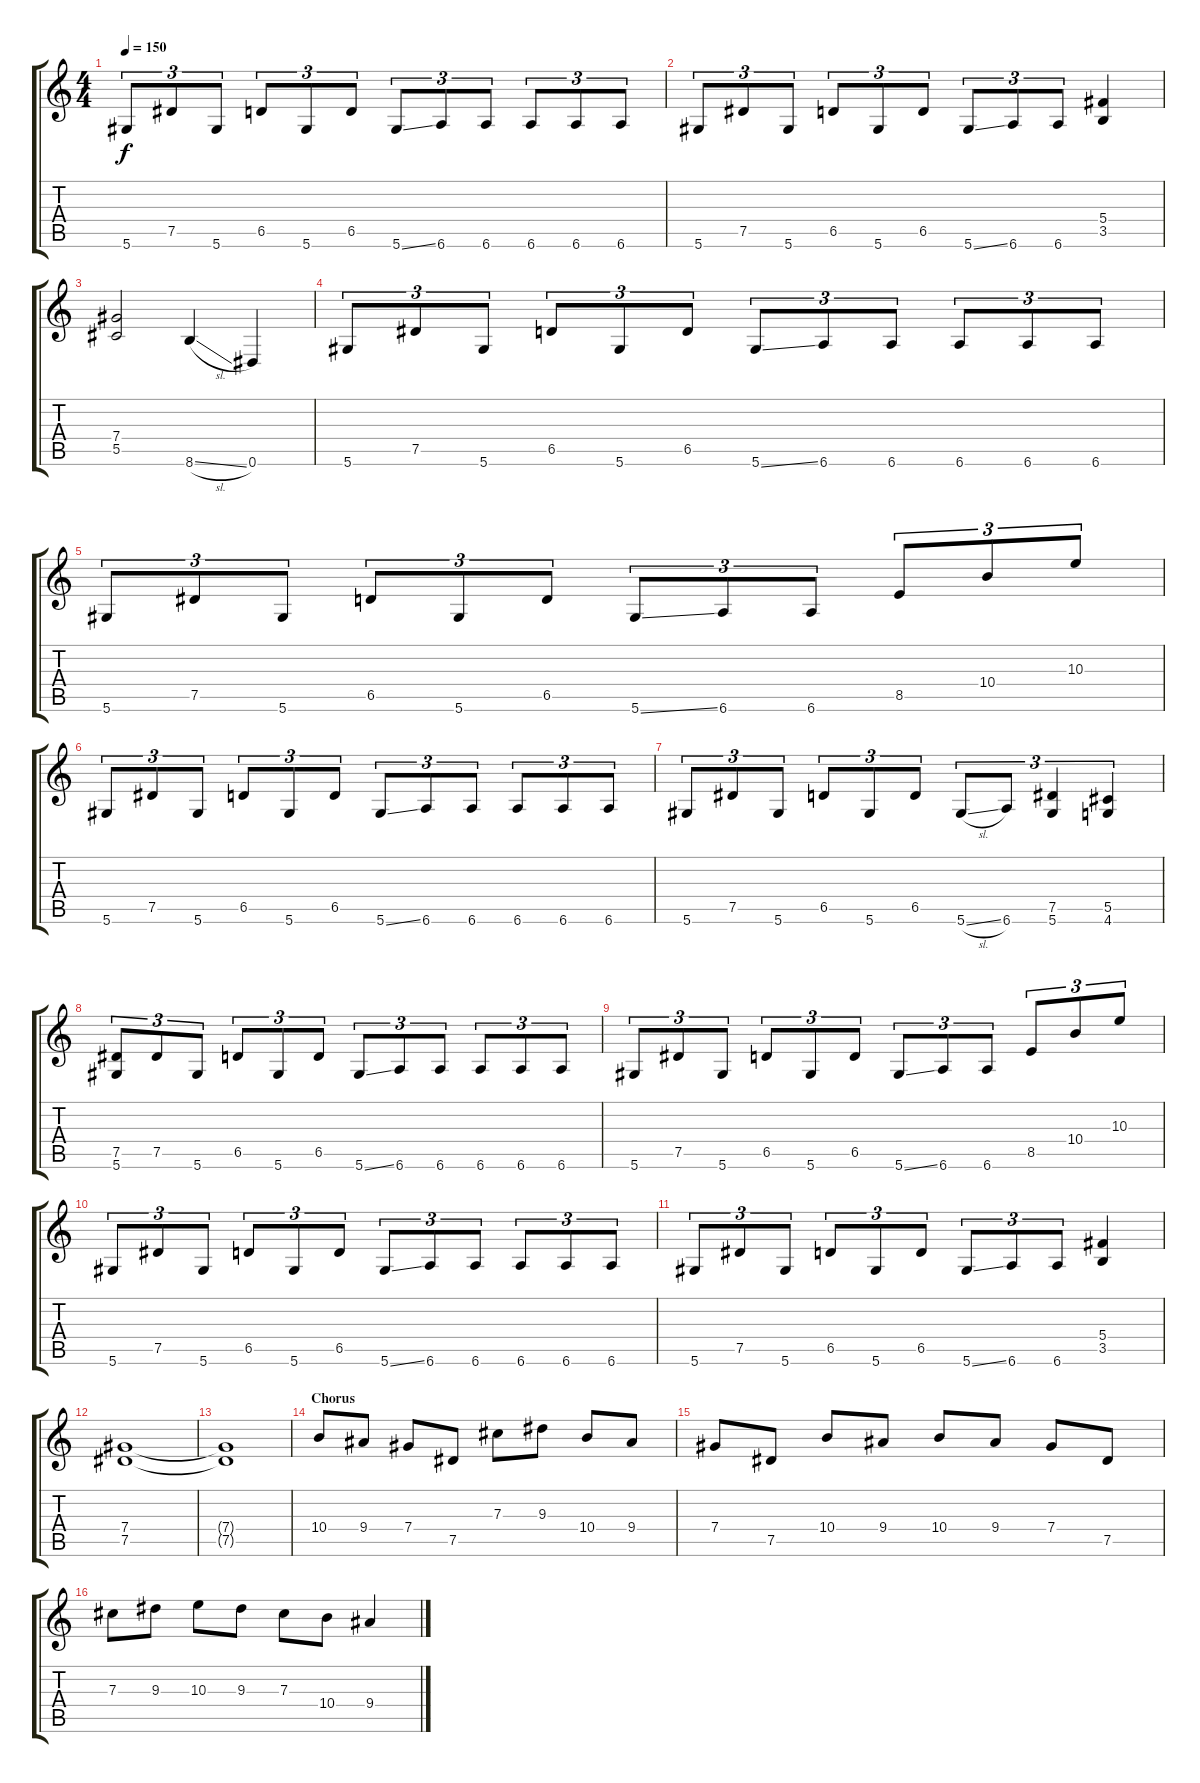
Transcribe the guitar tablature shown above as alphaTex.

\track "" {instrument distortionguitar}
\staff {score tabs}
\tuning (Eb4 Bb3 Gb3 Db3 Ab2 Eb2) {hide}
\ts (4 4)
\tempo 150
\clef g2
\ks c
5.6.8{tu (3 2) dy f} 7.5.8{tu (3 2)} 5.6.8{tu (3 2)} 6.5.8{tu (3 2)} 5.6.8{tu (3 2)} 6.5.8{tu (3 2)} 5.6{ss}.8{tu (3 2)} 6.6.8{tu (3 2)} 6.6.8{tu (3 2)} 6.6.8{tu (3 2)} 6.6.8{tu (3 2)} 6.6.8{tu (3 2)} |
5.6.8{tu (3 2)} 7.5.8{tu (3 2)} 5.6.8{tu (3 2)} 6.5.8{tu (3 2)} 5.6.8{tu (3 2)} 6.5.8{tu (3 2)} 5.6{ss}.8{tu (3 2)} 6.6.8{tu (3 2)} 6.6.8{tu (3 2)} (5.4 3.5).4 |
(7.4 5.5).2 8.6{sl}.4 0.6.4 |
5.6.8{tu (3 2)} 7.5.8{tu (3 2)} 5.6.8{tu (3 2)} 6.5.8{tu (3 2)} 5.6.8{tu (3 2)} 6.5.8{tu (3 2)} 5.6{ss}.8{tu (3 2)} 6.6.8{tu (3 2)} 6.6.8{tu (3 2)} 6.6.8{tu (3 2)} 6.6.8{tu (3 2)} 6.6.8{tu (3 2)} |
5.6.8{tu (3 2)} 7.5.8{tu (3 2)} 5.6.8{tu (3 2)} 6.5.8{tu (3 2)} 5.6.8{tu (3 2)} 6.5.8{tu (3 2)} 5.6{ss}.8{tu (3 2)} 6.6.8{tu (3 2)} 6.6.8{tu (3 2)} 8.5.8{tu (3 2)} 10.4.8{tu (3 2)} 10.3.8{tu (3 2)} |
5.6.8{tu (3 2)} 7.5.8{tu (3 2)} 5.6.8{tu (3 2)} 6.5.8{tu (3 2)} 5.6.8{tu (3 2)} 6.5.8{tu (3 2)} 5.6{ss}.8{tu (3 2)} 6.6.8{tu (3 2)} 6.6.8{tu (3 2)} 6.6.8{tu (3 2)} 6.6.8{tu (3 2)} 6.6.8{tu (3 2)} |
5.6.8{tu (3 2)} 7.5.8{tu (3 2)} 5.6.8{tu (3 2)} 6.5.8{tu (3 2)} 5.6.8{tu (3 2)} 6.5.8{tu (3 2)} 5.6{sl}.8{tu (3 2)} 6.6.8{tu (3 2)} (7.5 5.6).4{tu (3 2)} (5.5 4.6).4{tu (3 2)} |
(7.5 5.6).8{tu (3 2)} 7.5.8{tu (3 2)} 5.6.8{tu (3 2)} 6.5.8{tu (3 2)} 5.6.8{tu (3 2)} 6.5.8{tu (3 2)} 5.6{ss}.8{tu (3 2)} 6.6.8{tu (3 2)} 6.6.8{tu (3 2)} 6.6.8{tu (3 2)} 6.6.8{tu (3 2)} 6.6.8{tu (3 2)} |
5.6.8{tu (3 2)} 7.5.8{tu (3 2)} 5.6.8{tu (3 2)} 6.5.8{tu (3 2)} 5.6.8{tu (3 2)} 6.5.8{tu (3 2)} 5.6{ss}.8{tu (3 2)} 6.6.8{tu (3 2)} 6.6.8{tu (3 2)} 8.5.8{tu (3 2)} 10.4.8{tu (3 2)} 10.3.8{tu (3 2)} |
5.6.8{tu (3 2)} 7.5.8{tu (3 2)} 5.6.8{tu (3 2)} 6.5.8{tu (3 2)} 5.6.8{tu (3 2)} 6.5.8{tu (3 2)} 5.6{ss}.8{tu (3 2)} 6.6.8{tu (3 2)} 6.6.8{tu (3 2)} 6.6.8{tu (3 2)} 6.6.8{tu (3 2)} 6.6.8{tu (3 2)} |
5.6.8{tu (3 2)} 7.5.8{tu (3 2)} 5.6.8{tu (3 2)} 6.5.8{tu (3 2)} 5.6.8{tu (3 2)} 6.5.8{tu (3 2)} 5.6{ss}.8{tu (3 2)} 6.6.8{tu (3 2)} 6.6.8{tu (3 2)} (5.4 3.5).4 |
(7.4 7.5).1 |
(7.4{t} 7.5{t}).1 |
\section ("" "Chorus")
10.4.8 9.4.8 7.4.8 7.5.8 7.3.8 9.3.8 10.4.8 9.4.8 |
7.4.8 7.5.8 10.4.8 9.4.8 10.4.8 9.4.8 7.4.8 7.5.8 |
7.3.8 9.3.8 10.3.8 9.3.8 7.3.8 10.4.8 9.4.4
